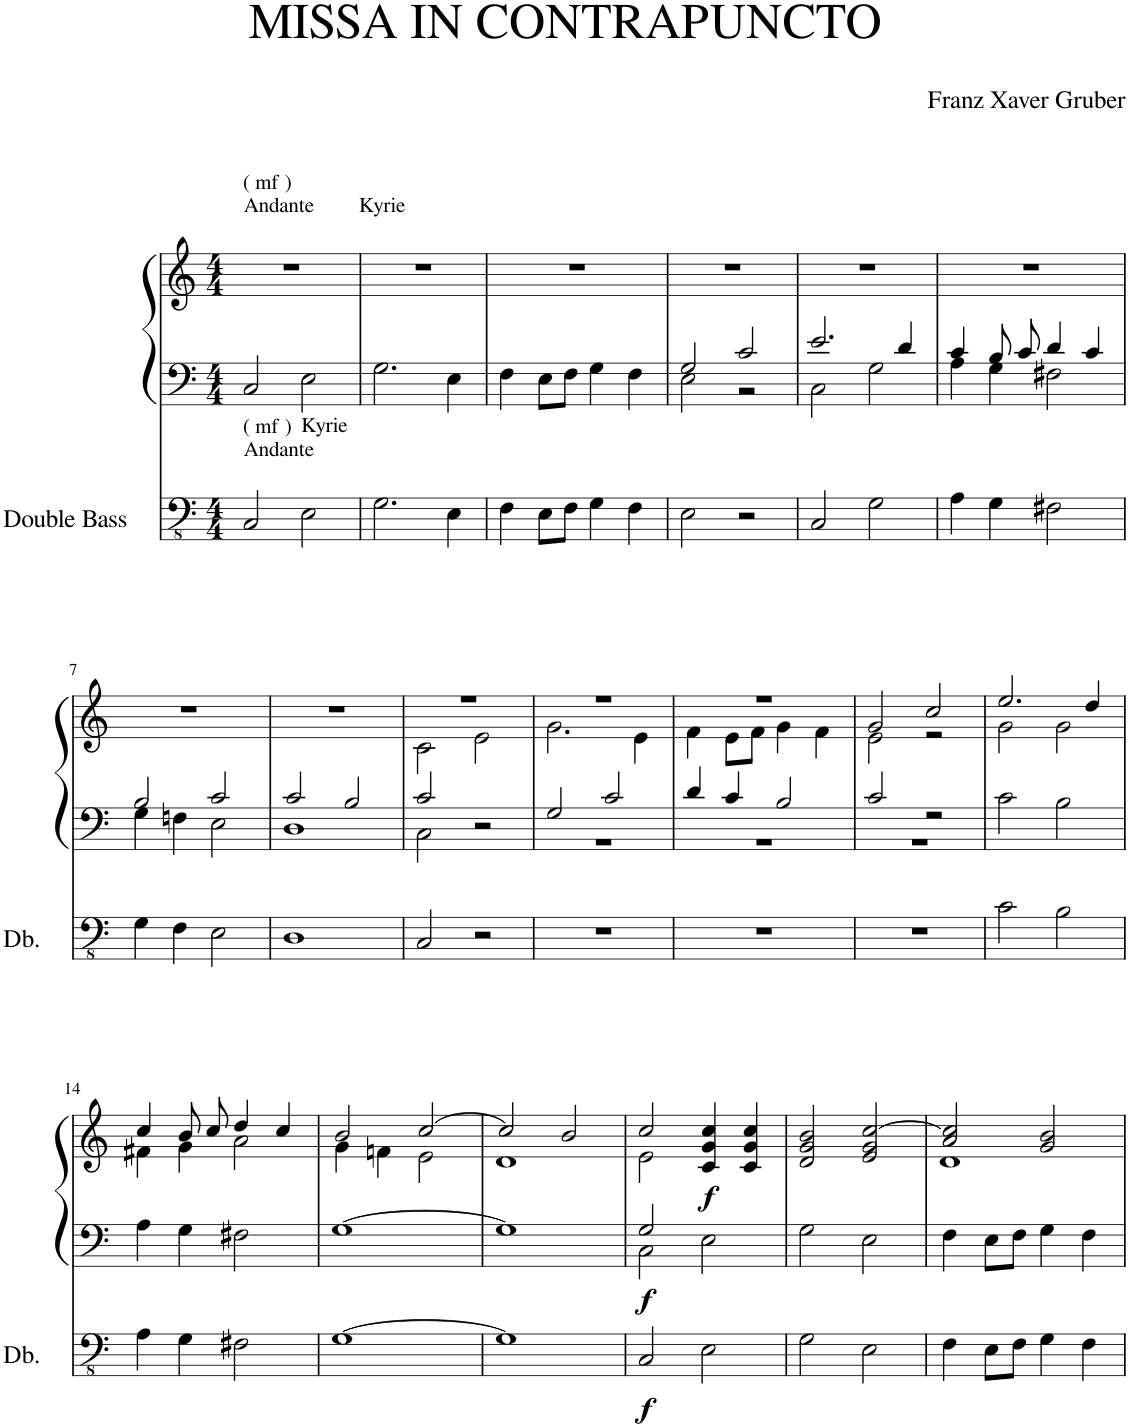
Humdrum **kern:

**kern	**dynam	**kern	**kern	**dynam
*part2	*part2	*part1	*part1	*part1
*staff3	*staff3	*staff2	*staff1	*staff1/2
*I"Double Bass	*	*I"[Organ [manuals]] (a)	*	*
*I'Db.	*	*	*	*
*clefFv4	*	*clefF4	*clefG2	*
*Trd7c12	*	*	*	*
*k[]	*	*k[]	*k[]	*
*M4/4	*	*M4/4	*M4/4	*
=1	=1	=1	=1	=1
!	!	!	!LO:TX:a:t=Andante	!
!	!	!	!LO:TX:a:t=( mf )	!
!LO:TX:a:t=Andante	!	!	!	!
!LO:TX:a:t=( mf )	!	!	!	!
2CC/	.	2C/	1r	.
!LO:TX:a:t=Kyrie	!	!	!	!
2EE\	.	2E\	.	.
!	!	!	!LO:TX:a:t=Kyrie	!
=2	=2	=2	=2	=2
2.GG\	.	2.G\	1r	.
4EE\	.	4E\	.	.
=3	=3	=3	=3	=3
4FF\	.	4F\	1r	.
8EE\L	.	8E\L	.	.
8FF\J	.	8F\J	.	.
4GG\	.	4G\	.	.
4FF\	.	4F\	.	.
=4	=4	=4	=4	=4
*	*	*^	*	*
2EE\	.	2G/	2E\	1r	.
2r	.	2c/	2r	.	.
=5	=5	=5	=5	=5	=5
2CC/	.	2.e/	2C\	1r	.
2GG\	.	.	2G\	.	.
.	.	4d/	.	.	.
=6	=6	=6	=6	=6	=6
4AA\	.	4c/	4A\	1r	.
4GG\	.	8B/	4G\	.	.
.	.	8c/	.	.	.
2FF#X\	.	4d/	2F#X\	.	.
.	.	4c/	.	.	.
!!LO:LB:g=z
=7	=7	=7	=7	=7	=7
4GG\	.	2B/	4G\	1r	.
4FF\	.	.	4Fn\	.	.
2EE\	.	2c/	2E\	.	.
=8	=8	=8	=8	=8	=8
1DD	.	2c/	1D	1r	.
.	.	2B/	.	.	.
=9	=9	=9	=9	=9	=9
*	*	*	*	*^	*
2CC/	.	2c/	2C\	1r	2c\	.
2r	.	2r	2ryy	.	2e\	.
=10	=10	=10	=10	=10	=10	=10
1r	.	2G/	1r	1r	2.g\	.
.	.	2c/	.	.	.	.
.	.	.	.	.	4e\	.
=11	=11	=11	=11	=11	=11	=11
1r	.	4d/	1r	1r	4f\	.
.	.	4c/	.	.	8e\L	.
.	.	.	.	.	8f\J	.
.	.	2B/	.	.	4g\	.
.	.	.	.	.	4f\	.
=12	=12	=12	=12	=12	=12	=12
1r	.	2c/	1r	2g/	2e\	.
.	.	2r	.	2cc/	2r	.
*	*	*v	*v	*	*	*
=13	=13	=13	=13	=13	=13
2C\	.	2c\	2.ee/	2g\	.
2BB\	.	2B\	.	2g\	.
.	.	.	4dd/	.	.
!!LO:LB:g=z	!!
=14	=14	=14	=14	=14	=14
4AA\	.	4A\	4cc/	4f#X\	.
4GG\	.	4G\	8b/	4g\	.
.	.	.	8cc/	.	.
2FF#X\	.	2F#X\	4dd/	2a\	.
.	.	.	4cc/	.	.
=15	=15	=15	=15	=15	=15
[1GG	.	[1G	2b/	4g\	.
.	.	.	.	4fn\	.
.	.	.	[2cc/	2e\	.
=16	=16	=16	=16	=16	=16
1GG]	.	1G]	2cc/]	1d	.
.	.	.	2b/	.	.
=17	=17	=17	=17	=17	=17
*	*	*^	*	*	*
!	!LO:DY:b	!	!	!	!	!LO:DY:b=2
2CC/	f	2G/	2C\	2cc/	2e\	f
!	!	!	!	!	!	!LO:DY:b
2EE\	.	2E\	2ryy	4c/ 4g/ 4cc/	2ryy	f
.	.	.	.	4c/ 4g/ 4cc/	.	.
*	*	*v	*v	*	*	*
*	*	*	*v	*v	*
=18	=18	=18	=18	=18
2GG\	.	2G\	2d/ 2g/ 2b/	.
2EE\	.	2E\	2e/ 2g/ [2cc/	.
=19	=19	=19	=19	=19
*	*	*	*^	*
4FF\	.	4F\	2a/ 2cc/]	1d	.
8EE\L	.	8E\L	.	.	.
8FF\J	.	8F\J	.	.	.
4GG\	.	4G\	2g/ 2b/	.	.
4FF\	.	4F\	.	.	.
*	*	*	*v	*v	*
=	=	=	=	=
*-	*-	*-	*-	*-
